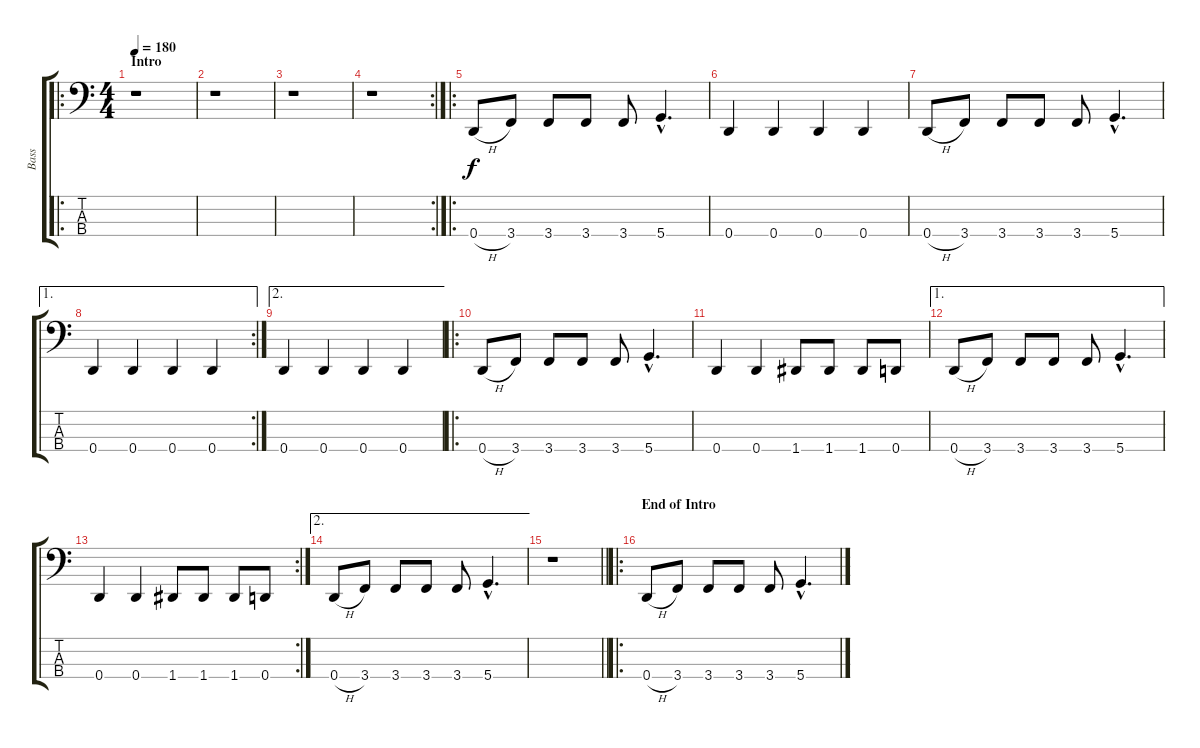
\track ("Bass" "Bass") {instrument electricbassfinger}
\staff {score tabs}
\tuning (G2 D2 A1 D1) {hide}
\ro
\ts (4 4)
\section ("" "Intro")
\tempo 180
\clef f4
\ks c
r.1{dy f instrument electricbassfinger} |
r.1 |
r.1 |
\rc 2
r.1 |
\ro
0.4{h}.8 3.4.8 3.4.8 3.4.8 3.4.8 5.4{hac}.4{d} |
0.4.4 0.4.4 0.4.4 0.4.4 |
0.4{h}.8 3.4.8 3.4.8 3.4.8 3.4.8 5.4{hac}.4{d} |
\ae 1
\rc 2
0.4.4 0.4.4 0.4.4 0.4.4 |
\ae 2
0.4.4 0.4.4 0.4.4 0.4.4 |
\ro
0.4{h}.8 3.4.8 3.4.8 3.4.8 3.4.8 5.4{hac}.4{d} |
0.4.4 0.4.4 1.4.8 1.4.8 1.4.8 0.4.8 |
\ae 1
0.4{h}.8 3.4.8 3.4.8 3.4.8 3.4.8 5.4{hac}.4{d} |
\rc 2
0.4.4 0.4.4 1.4.8 1.4.8 1.4.8 0.4.8 |
\ae 2
0.4{h}.8 3.4.8 3.4.8 3.4.8 3.4.8 5.4{hac}.4{d} |
\barLineRight lightlight
r.1 |
\ro
\section ("" "End of Intro")
0.4{h}.8 3.4.8 3.4.8 3.4.8 3.4.8 5.4{hac}.4{d}
